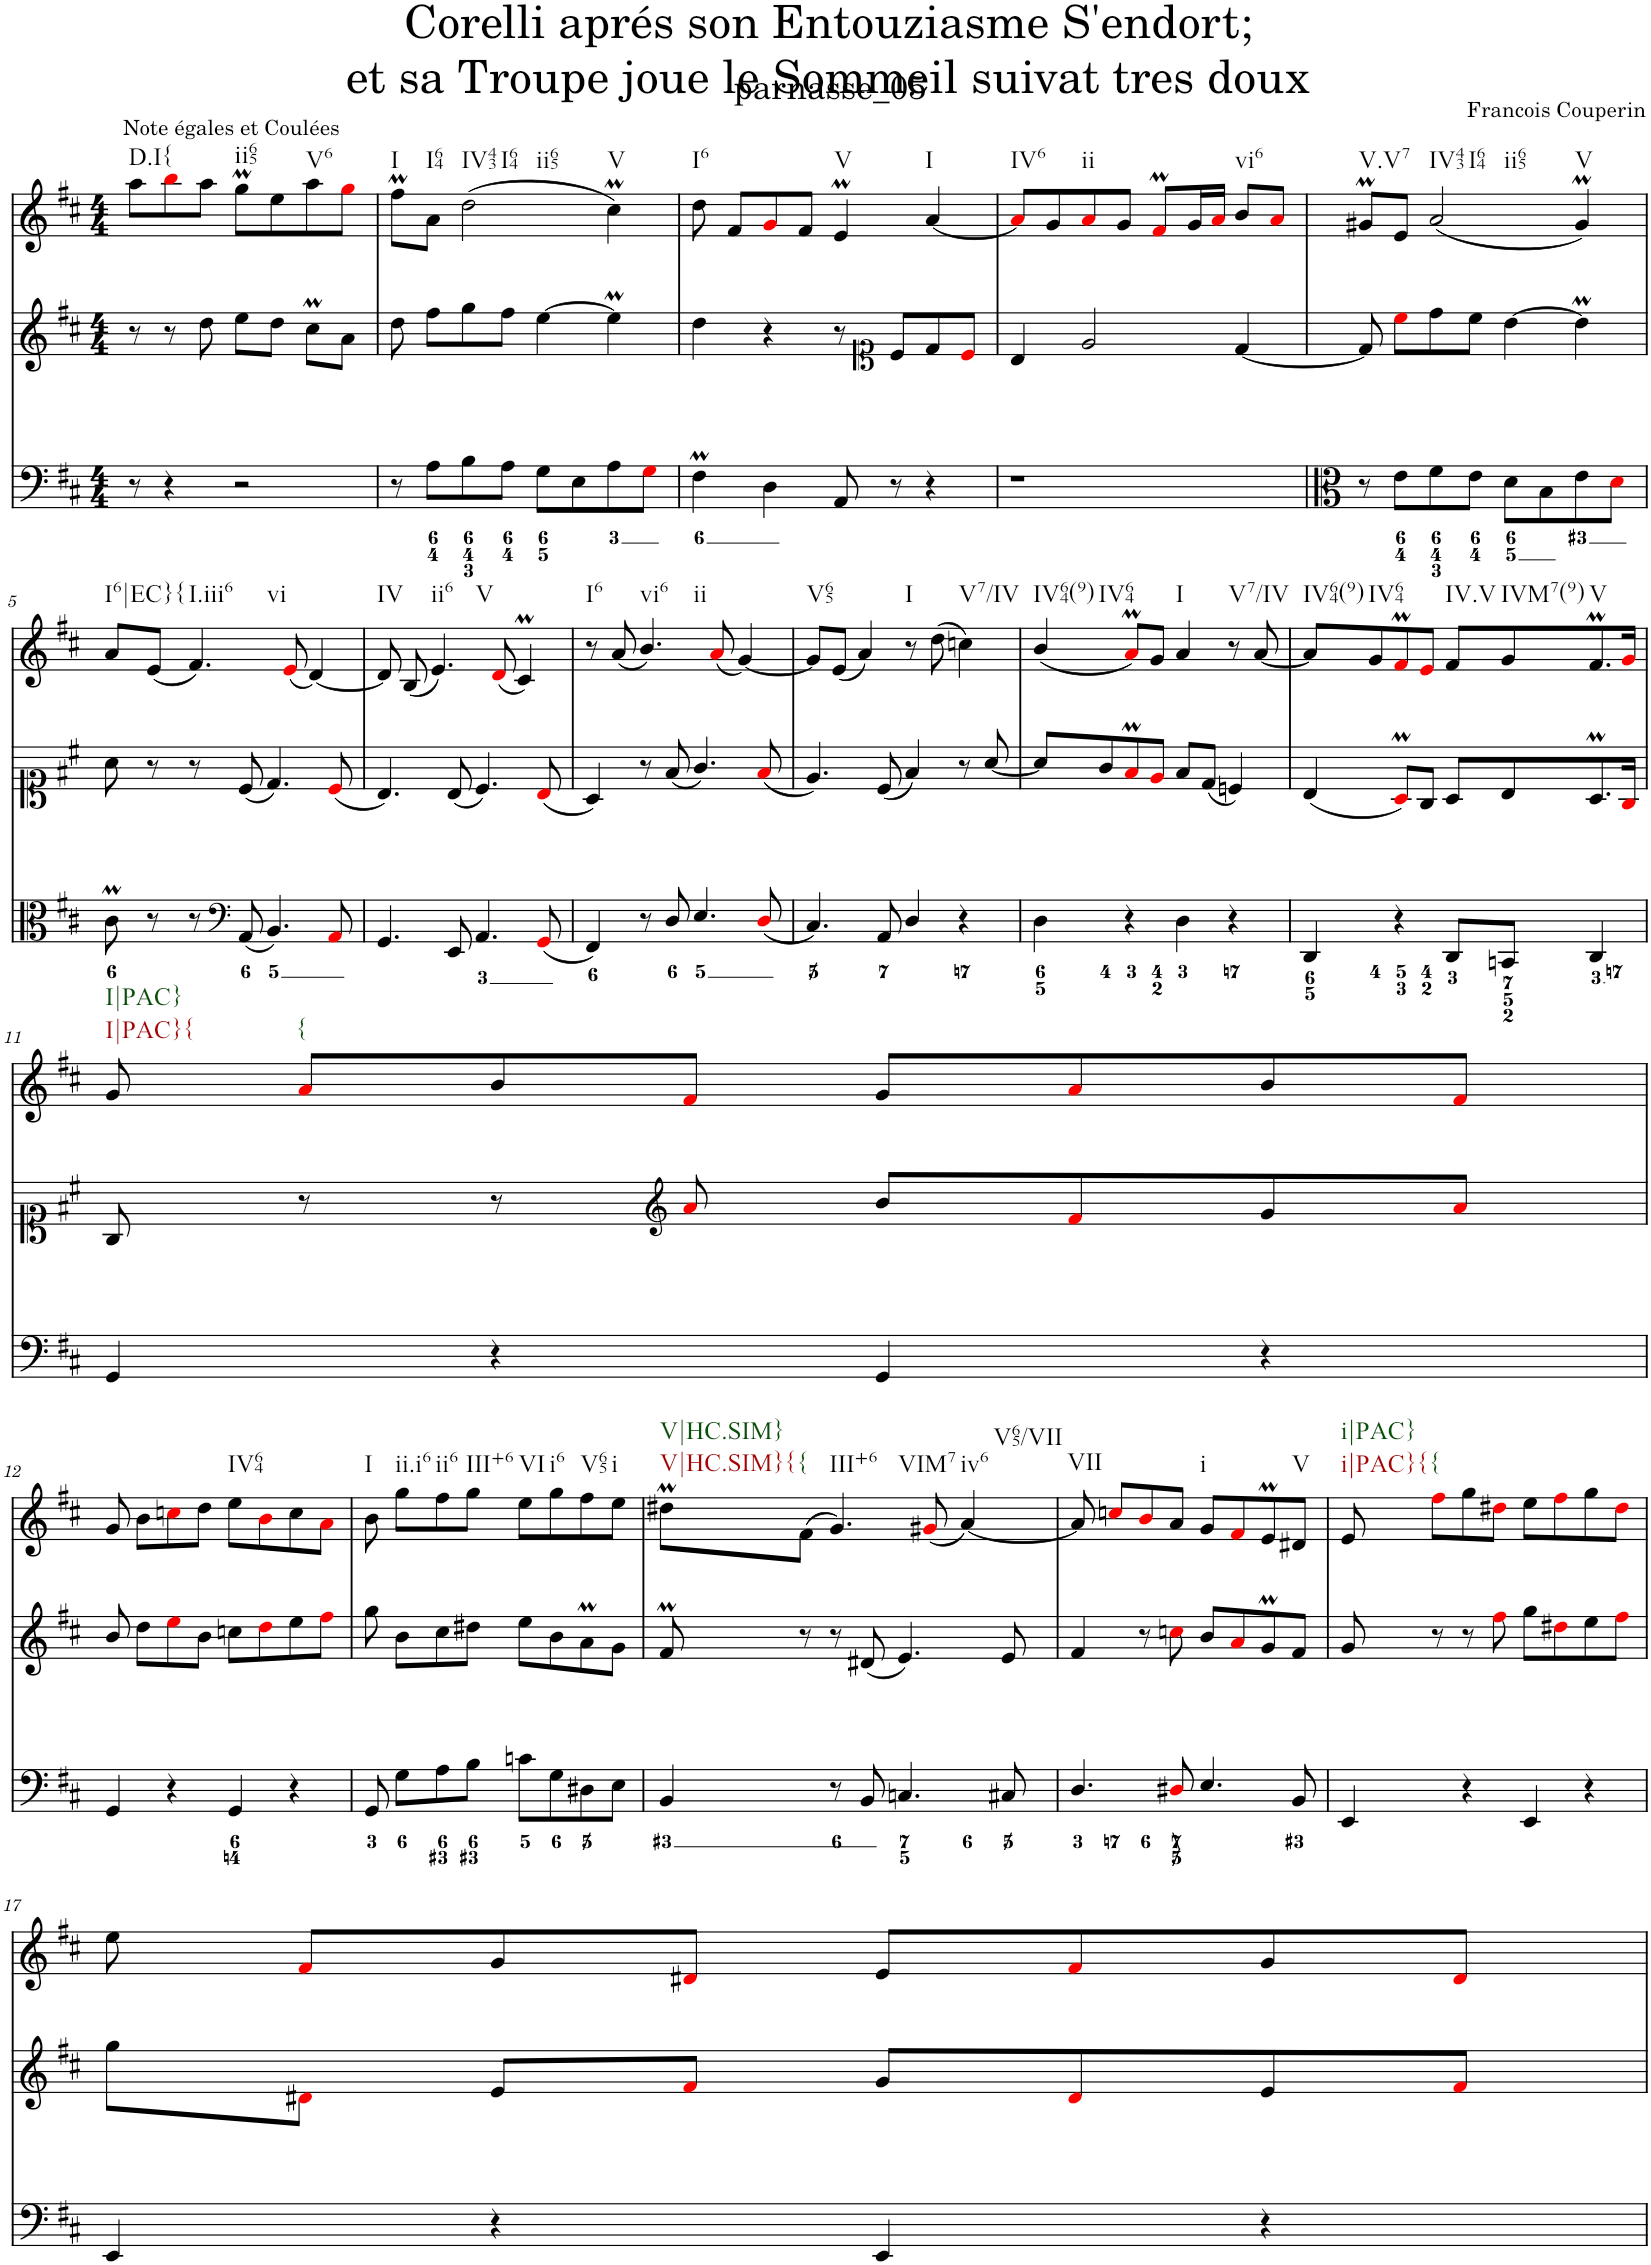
**kern	**kern	**kern
*part1	*part1	*part1
*staff3	*staff2	*staff1
*I"Piano	*	*
*I'Pno.	*	*
*clefF4	*clefG2	*clefG2
*k[f#c#]	*k[f#c#]	*k[f#c#]
*M4/4	*M4/4	*M4/4
=	=	=
!	!	!LO:TX:a:t=Note égales et Coulées
!	!	!LO:TX:b:t=D.I{
8r	8r	8aa\L
4r	8r	8bbi\
.	8dd\	8aa\J
!	!	!LO:TX:b:t=ii65
2r	8ee\L	8ggM\L
.	8dd\J	8ee\
!	!	!LO:TX:b:t=V6
.	8cc#m\L	8aa\
.	8a\J	8ggi\J
=1	=1	=1
!	!	!LO:TX:b:t=I
8r	8dd\	8ff#m\L
!	!	!LO:TX:b:t=I64
8A\L	8ff#\L	8a\J
!	!	!LO:TX:b:t=IV43
!	!	!LO:TX:b:t=I64
!	!	!LO:TX:b:t=ii65
8B\	8gg\	(2dd\
8A\J	8ff#\J	.
8G\L	[4ee\	.
8E\	.	.
!	!	!LO:TX:b:t=V
8A\	4eeM\]	4cc#m\)
8Gi\J	.	.
=2	=2	=2
!	!	!LO:TX:b:t=I6
4F#m\	4dd\	8dd\
.	.	8f#/L
4D\	4r	8gi/
.	.	8f#/J
!	!	!LO:TX:b:t=V
8AA/	8r	4eM/
*	*clefC1	*
8r	8c#/L	.
!	!	!LO:TX:b:t=I
4r	8d/	[4a/
.	8c#i/J	.
=3	=3	=3
!	!	!LO:TX:b:t=IV6
1r	4B/	8ai/L]
.	.	8g/
!	!	!LO:TX:b:t=ii
.	2e/	8ai/
.	.	8g/J
.	.	8f#mi/L
.	.	16g/L
.	.	16ai/JJ
!	!	!LO:TX:b:t=vi6
.	[4d/	8b/L
.	.	8ai/J
=4	=4	=4
!	!	!LO:TX:b:t=V.V7
8r	8d/]	8g#Xm/L
8e\L	8cc#i\L	8e/J
!	!	!LO:TX:b:t=IV43
!	!	!LO:TX:b:t=I64
!	!	!LO:TX:b:t=ii65
8f#\	8dd\	(2a/
8e\J	8cc#\J	.
8d\L	[4b\	.
8B\	.	.
!	!	!LO:TX:b:t=V
8e\	4bM\]	4g#m/)
8di\J	.	.
!!LO:LB:g=z
=5	=5	=5
!	!	!LO:TX:b:t=I6|EC}{
8c#m\	8a\	8a/L
8r	8r	(8e/J
!	!	!LO:TX:b:t=I.iii6
!	!	!LO:TX:b:t=vi
8r	8r	4.f#/)
*clefF4	*	*
8AA/	8c#/	.
4.BB/	4.d/	.
.	.	(8ei/
.	.	[4d/)
8AAi/	8c#i/	.
=6	=6	=6
!	!	!LO:TX:b:t=IV
4.GG/	4.B/	8d/]
.	.	(8B/
!	!	!LO:TX:b:t=ii6
!	!	!LO:TX:b:t=V
.	.	4.e/)
8EE/	8B/	.
4.AA/	4.c#/	.
.	.	(8di/
.	.	4c#m/)
8GGi/	8Bi/	.
=7	=7	=7
!	!	!LO:TX:b:t=I6
4FF#/	4A/	8r
.	.	(8a/
!	!	!LO:TX:b:t=vi6
!	!	!LO:TX:b:t=ii
8r	8r	4.b/)
8D/	8f#/	.
4.E/	4.g/	.
.	.	(8ai/
.	.	[4g/)
8Di/	8f#i/	.
=8	=8	=8
!	!	!LO:TX:b:t=V65
4.C#/	4.e/	8g/L]
.	.	(8e/J
.	.	4a/)
8AA/	8c#/	.
!	!	!LO:TX:b:t=I
4D/	4f#/	8r
.	.	(8dd\
!	!	!LO:TX:b:t=V7/IV
4r	8r	4ccn\)
.	[8a/	.
=9	=9	=9
!	!	!LO:TX:b:t=IV64(9)
!	!	!LO:TX:b:t=IV64
4D\	8a/L]	(4b/
.	8g/	.
4r	8f#mi/	8aMi/L)
.	8ei/J	8g/J
!	!	!LO:TX:b:t=I
4D\	8f#/L	4a/
.	8d/J	.
!	!	!LO:TX:b:t=V7/IV
4r	4cn/	8r
.	.	[8a/
=10	=10	=10
!	!	!LO:TX:b:t=IV64(9)
4DD/	4B/	8a/L]
!	!	!LO:TX:b:t=IV64
.	.	8g/
4r	8AMi/L	8f#mi/
.	8G/J	8ei/J
!	!	!LO:TX:b:t=IV.V
8DD/L	8A/L	8f#/L
!	!	!LO:TX:b:t=IVM7(9)
8CCn/J	8B/	8g/
!	!	!LO:TX:b:t=V
4DD/	8.AM/	8.f#m/
.	16Gi/Jk	16gi/Jk
!!LO:LB:g=z
=11	=11	=11
!	!	!LO:TX:b:t=I|PAC}{
!	!	!LO:TX:b:t=I|PAC}
4GG/	8G/	8g/
!	!	!LO:TX:b:t={
.	8r	8ai/L
4r	8r	8b/
*	*clefG2	*
.	8ai/	8f#i/J
4GG/	8b/L	8g/L
.	8f#i/	8ai/
4r	8g/	8b/
.	8ai/J	8f#i/J
!!LO:LB:g=z
=12	=12	=12
4GG/	8b/	8g/
.	8dd\L	8b\L
4r	8eei\	8ccni\
.	8b\J	8dd\J
!	!	!LO:TX:b:t=IV64
4GG/	8ccn\L	8ee\L
.	8ddi\	8bi\
4r	8ee\	8cc\
.	8ff#i\J	8ai\J
=13	=13	=13
!	!	!LO:TX:b:t=I
8GG/	8gg\	8b\
!	!	!LO:TX:b:t=ii.i6
8G\L	8b\L	8gg\L
!	!	!LO:TX:b:t=ii6
8A\	8cc#\	8ff#\
!	!	!LO:TX:b:t=III+6
8B\J	8dd#X\J	8gg\J
!	!	!LO:TX:b:t=VI
8cn\L	8ee\L	8ee\L
!	!	!LO:TX:b:t=i6
8G\	8b\	8gg\
!	!	!LO:TX:b:t=V65
8D#X\	8aM\	8ff#\
!	!	!LO:TX:b:t=i
8E\J	8g\J	8ee\J
=14	=14	=14
!	!	!LO:TX:b:t=V|HC.SIM}{
!	!	!LO:TX:b:t=V|HC.SIM}
4BB/	8f#m/	8dd#Xm\L
!	!	!LO:TX:b:t={
.	8r	(8f#\J
!	!	!LO:TX:b:t=III+6
!	!	!LO:TX:b:t=VIM7
8r	8r	4.g/)
8BB/	8d#X/	.
4.Cn/	4.e/	.
.	.	(8g#Xi/
!	!	!LO:TX:b:t=iv6
!	!	!LO:TX:b:t=V65/VII
.	.	[4a/)
8C#X/	8e/	.
=15	=15	=15
!	!	!LO:TX:b:t=VII
4.D/	4f#/	8a/]
.	.	8ccni/L
.	8r	8bi/
8D#Xi/	8ccni\	8a/J
!	!	!LO:TX:b:t=i
4.E/	8b/L	8g/L
.	8ai/	8f#i/
.	8gM/	8eM/
!	!	!LO:TX:b:t=V
8BB/	8f#/J	8d#X/J
=16	=16	=16
!	!	!LO:TX:b:t=i|PAC}{
!	!	!LO:TX:b:t=i|PAC}
4EE/	8g/	8e/
!	!	!LO:TX:b:t={
.	8r	8ff#i\L
4r	8r	8gg\
.	8ff#i\	8dd#Xi\J
4EE/	8gg\L	8ee\L
.	8dd#Xi\	8ff#i\
4r	8ee\	8gg\
.	8ff#i\J	8dd#i\J
!!LO:LB:g=z
=17	=17	=17
4EE/	8gg\L	8ee\
.	8d#Xi\J	8f#i/L
4r	8e/L	8g/
.	8f#i/J	8d#Xi/J
4EE/	8g/L	8e/L
.	8d#i/	8f#i/
4r	8e/	8g/
.	8f#i/J	8d#i/J
=	=	=
*-	*-	*-
